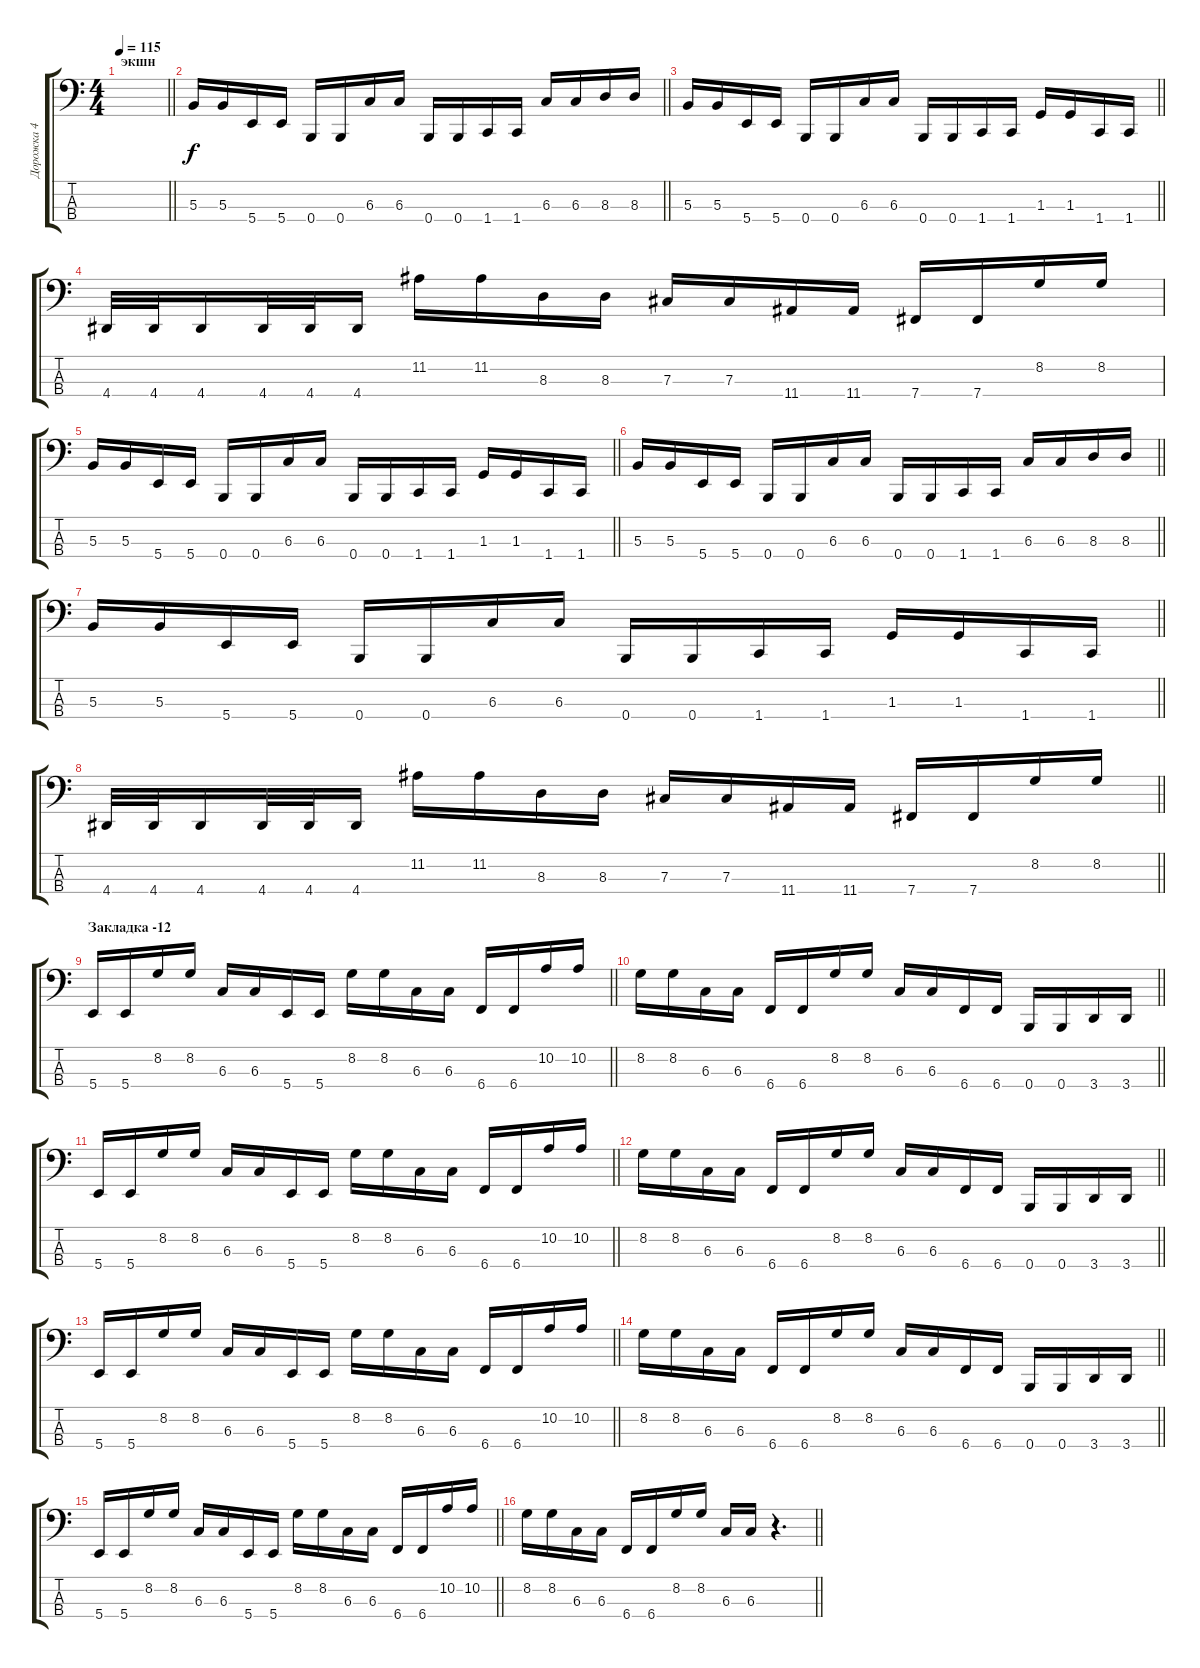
\track ("Дорожка 4" "Дорожка 4") {instrument slapbass2}
\staff {score tabs}
\tuning (E2 B1 Gb1 B0) {hide}
\ts (4 4)
\section ("" "экшн")
\tempo 115
\clef f4
\barLineRight lightlight
\ks c
|
\barLineRight lightlight
5.3.16 5.3.16 5.4.16 5.4.16 0.4.16 0.4.16 6.3.16 6.3.16 0.4.16 0.4.16 1.4.16 1.4.16 6.3.16 6.3.16 8.3.16 8.3.16 |
\barLineRight lightlight
5.3.16 5.3.16 5.4.16 5.4.16 0.4.16 0.4.16 6.3.16 6.3.16 0.4.16 0.4.16 1.4.16 1.4.16 1.3.16 1.3.16 1.4.16 1.4.16 |
4.4.32 4.4.32 4.4.16 4.4.32 4.4.32 4.4.16 11.2.16 11.2.16 8.3.16 8.3.16 7.3.16 7.3.16 11.4.16 11.4.16 7.4.16 7.4.16 8.2.16 8.2.16 |
\barLineRight lightlight
5.3.16 5.3.16 5.4.16 5.4.16 0.4.16 0.4.16 6.3.16 6.3.16 0.4.16 0.4.16 1.4.16 1.4.16 1.3.16 1.3.16 1.4.16 1.4.16 |
\barLineRight lightlight
5.3.16 5.3.16 5.4.16 5.4.16 0.4.16 0.4.16 6.3.16 6.3.16 0.4.16 0.4.16 1.4.16 1.4.16 6.3.16 6.3.16 8.3.16 8.3.16 |
\barLineRight lightlight
5.3.16 5.3.16 5.4.16 5.4.16 0.4.16 0.4.16 6.3.16 6.3.16 0.4.16 0.4.16 1.4.16 1.4.16 1.3.16 1.3.16 1.4.16 1.4.16 |
\barLineRight lightlight
4.4.32 4.4.32 4.4.16 4.4.32 4.4.32 4.4.16 11.2.16 11.2.16 8.3.16 8.3.16 7.3.16 7.3.16 11.4.16 11.4.16 7.4.16 7.4.16 8.2.16 8.2.16 |
\section ("" "Закладка -12")
\barLineRight lightlight
5.4.16 5.4.16 8.2.16 8.2.16 6.3.16 6.3.16 5.4.16 5.4.16 8.2.16 8.2.16 6.3.16 6.3.16 6.4.16 6.4.16 10.2.16 10.2.16 |
\barLineRight lightlight
8.2.16 8.2.16 6.3.16 6.3.16 6.4.16 6.4.16 8.2.16 8.2.16 6.3.16 6.3.16 6.4.16 6.4.16 0.4.16 0.4.16 3.4.16 3.4.16 |
\barLineRight lightlight
5.4.16 5.4.16 8.2.16 8.2.16 6.3.16 6.3.16 5.4.16 5.4.16 8.2.16 8.2.16 6.3.16 6.3.16 6.4.16 6.4.16 10.2.16 10.2.16 |
\barLineRight lightlight
8.2.16 8.2.16 6.3.16 6.3.16 6.4.16 6.4.16 8.2.16 8.2.16 6.3.16 6.3.16 6.4.16 6.4.16 0.4.16 0.4.16 3.4.16 3.4.16 |
\barLineRight lightlight
5.4.16 5.4.16 8.2.16 8.2.16 6.3.16 6.3.16 5.4.16 5.4.16 8.2.16 8.2.16 6.3.16 6.3.16 6.4.16 6.4.16 10.2.16 10.2.16 |
\barLineRight lightlight
8.2.16 8.2.16 6.3.16 6.3.16 6.4.16 6.4.16 8.2.16 8.2.16 6.3.16 6.3.16 6.4.16 6.4.16 0.4.16 0.4.16 3.4.16 3.4.16 |
\barLineRight lightlight
5.4.16 5.4.16 8.2.16 8.2.16 6.3.16 6.3.16 5.4.16 5.4.16 8.2.16 8.2.16 6.3.16 6.3.16 6.4.16 6.4.16 10.2.16 10.2.16 |
\barLineRight lightlight
8.2.16 8.2.16 6.3.16 6.3.16 6.4.16 6.4.16 8.2.16 8.2.16 6.3.16 6.3.16 r.4{d}
